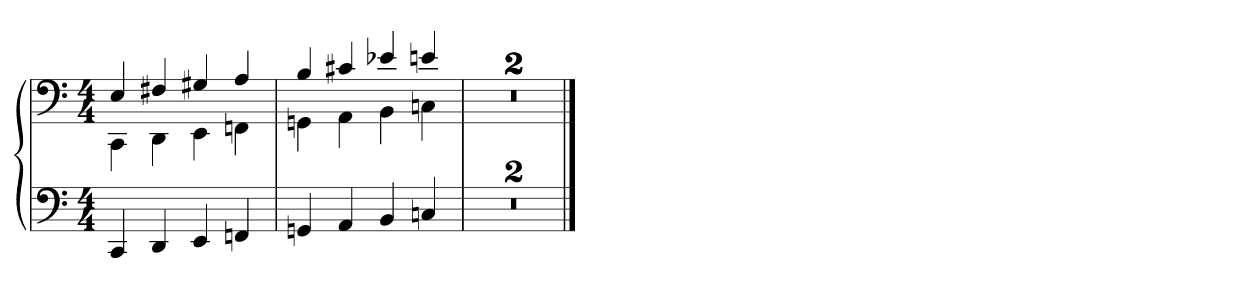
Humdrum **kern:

**kern	**kern
*part2	*part1
*staff2	*staff1
*clefF4	*clefF4
*M4/4	*M4/4
=1	=1
*	*^
4CC	4E	4CC
4DD	4F#X	4DD
4EE	4G#X	4EE
4FFn	4A	4FFn
=2	=2	=2
4GGn	4B	4GGn
4AA	4c#X	4AA
4BB	4e-X	4BB
4Cn	4en	4Cn
=3	=3	=3
1ryy	1ryy	1ryy
=4	=4	=4
1ryy	1ryy	1ryy
*	*v	*v
==	==
*-	*-
